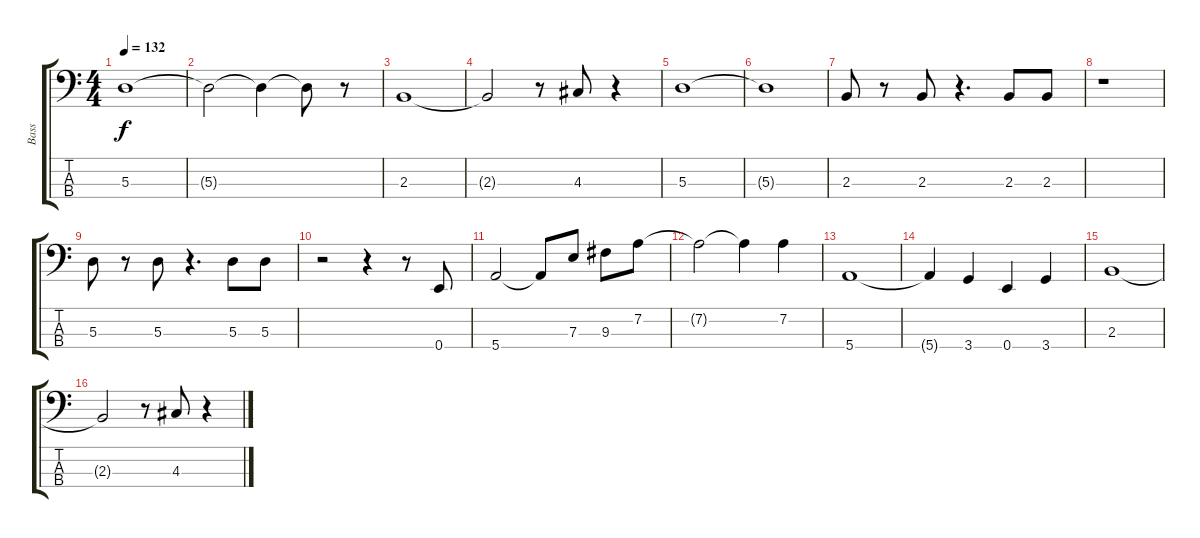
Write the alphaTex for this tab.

\track ("Bass" "Bass") {instrument electricbassfinger}
\staff {score tabs}
\tuning (G2 D2 A1 E1) {hide}
\ts (4 4)
\tempo 132
\clef f4
\ks c
5.3.1{dy f} |
5.3{t}.2 5.3{t}.4 5.3{t}.8 r.8 |
2.3.1 |
2.3{t}.2 r.8 4.3.8 r.4 |
5.3.1 |
5.3{t}.1 |
2.3.8 r.8 2.3.8 r.4{d} 2.3.8 2.3.8 |
r.1 |
5.3.8 r.8 5.3.8 r.4{d} 5.3.8 5.3.8 |
r.2 r.4 r.8 0.4.8 |
5.4.2 5.4{t}.8 7.3.8 9.3.8 7.2.8 |
7.2{t}.2 7.2{t}.4 7.2.4 |
5.4.1 |
5.4{t}.4 3.4.4 0.4.4 3.4.4 |
2.3.1 |
2.3{t}.2 r.8 4.3.8 r.4
